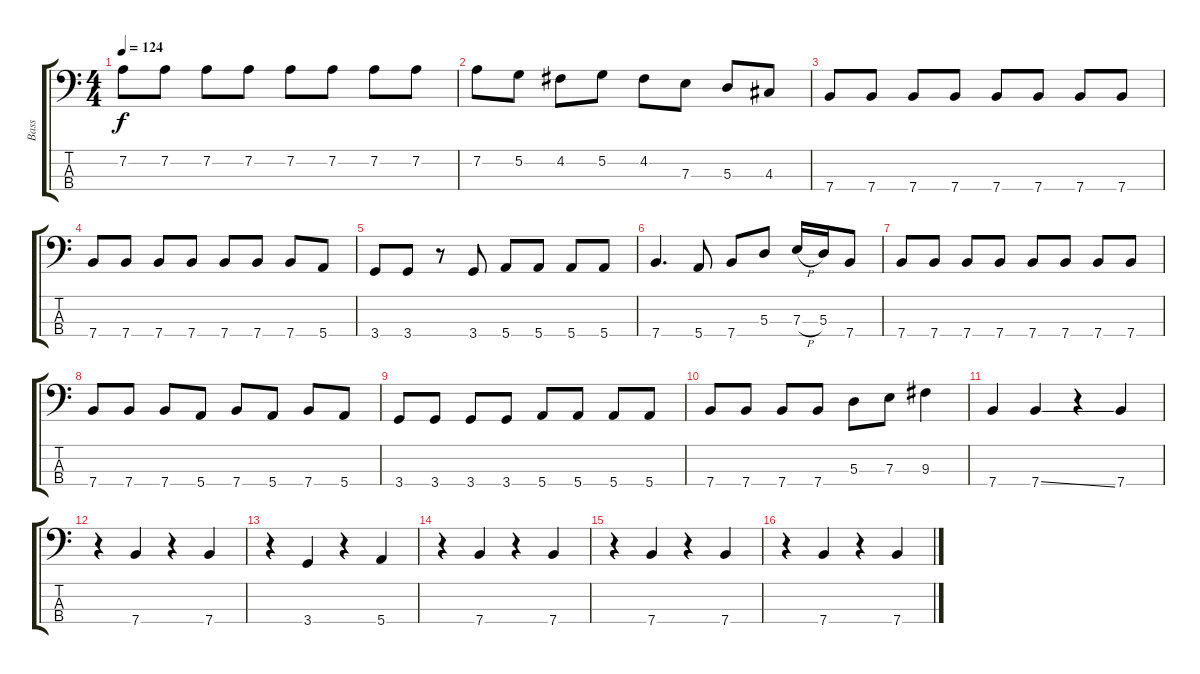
\track ("Bass" "Bass") {instrument electricbassfinger}
\staff {score tabs}
\tuning (G2 D2 A1 E1) {hide}
\ts (4 4)
\tempo 124
\clef f4
\ks c
7.2.8{dy f} 7.2.8 7.2.8 7.2.8 7.2.8 7.2.8 7.2.8 7.2.8 |
7.2.8 5.2.8 4.2.8 5.2.8 4.2.8 7.3.8 5.3.8 4.3.8 |
7.4.8 7.4.8 7.4.8 7.4.8 7.4.8 7.4.8 7.4.8 7.4.8 |
7.4.8 7.4.8 7.4.8 7.4.8 7.4.8 7.4.8 7.4.8 5.4.8 |
3.4.8 3.4.8 r.8 3.4.8 5.4.8 5.4.8 5.4.8 5.4.8 |
7.4.4{d} 5.4.8 7.4.8 5.3.8 7.3{h}.16 5.3.16 7.4.8 |
7.4.8 7.4.8 7.4.8 7.4.8 7.4.8 7.4.8 7.4.8 7.4.8 |
7.4.8 7.4.8 7.4.8 5.4.8 7.4.8 5.4.8 7.4.8 5.4.8 |
3.4.8 3.4.8 3.4.8 3.4.8 5.4.8 5.4.8 5.4.8 5.4.8 |
7.4.8 7.4.8 7.4.8 7.4.8 5.3.8 7.3.8 9.3.4 |
7.4.4 7.4{ss}.4 r.4 7.4.4 |
r.4 7.4.4 r.4 7.4.4 |
r.4 3.4.4 r.4 5.4.4 |
r.4 7.4.4 r.4 7.4.4 |
r.4 7.4.4 r.4 7.4.4 |
r.4 7.4.4 r.4 7.4.4
